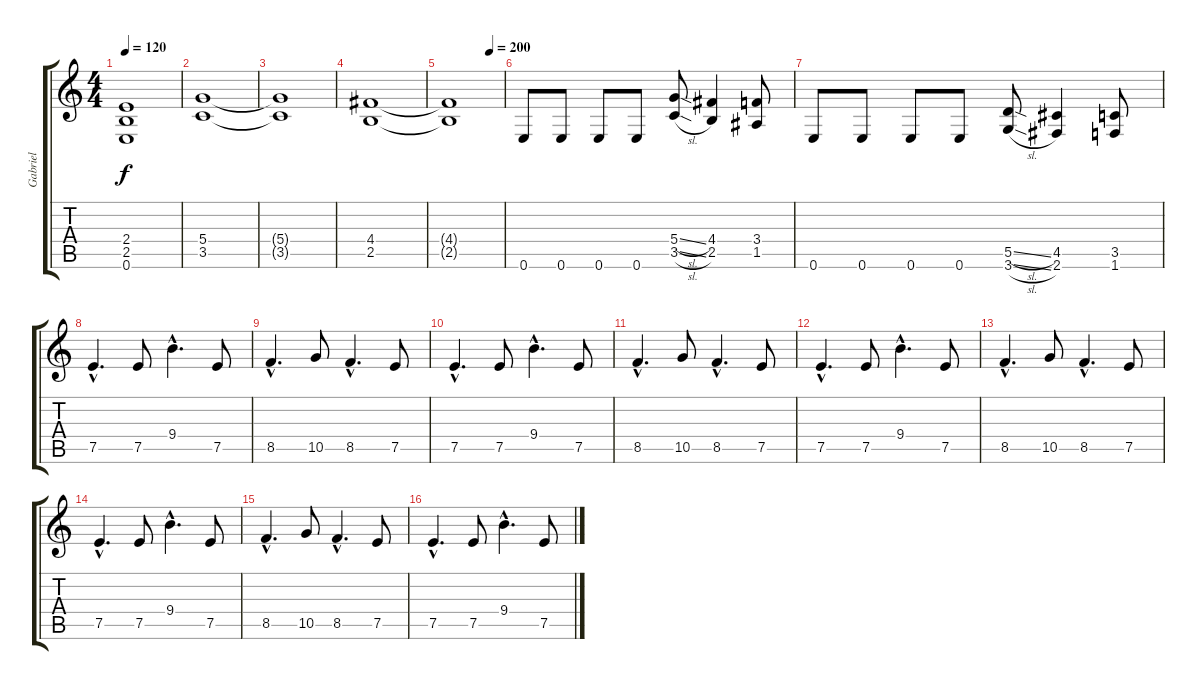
\track ("Gabriel" "Gabriel") {instrument overdrivenguitar}
\staff {score tabs}
\tuning (E4 B3 G3 D3 A2 E2) {hide}
\ts (4 4)
\tempo 120
\clef g2
\ks c
(2.4{t} 2.5{t} 0.6{t}).1{dy f} |
(5.4 3.5).1 |
(5.4{t} 3.5{t}).1 |
(4.4 2.5).1 |
\tempo (200 0.75)
(4.4{t} 2.5{t}).1 |
0.6.8 0.6.8 0.6.8 0.6.8 (5.4{sl} 3.5{sl}).8 (4.4 2.5).4 (3.4 1.5).8 |
0.6.8 0.6.8 0.6.8 0.6.8 (5.5{sl} 3.6{sl}).8 (4.5 2.6).4 (3.5 1.6).8 |
7.5{hac}.4{d} 7.5.8 9.4{hac}.4{d} 7.5.8 |
8.5{hac}.4{d} 10.5.8 8.5{hac}.4{d} 7.5.8 |
7.5{hac}.4{d} 7.5.8 9.4{hac}.4{d} 7.5.8 |
8.5{hac}.4{d} 10.5.8 8.5{hac}.4{d} 7.5.8 |
7.5{hac}.4{d} 7.5.8 9.4{hac}.4{d} 7.5.8 |
8.5{hac}.4{d} 10.5.8 8.5{hac}.4{d} 7.5.8 |
7.5{hac}.4{d} 7.5.8 9.4{hac}.4{d} 7.5.8 |
8.5{hac}.4{d} 10.5.8 8.5{hac}.4{d} 7.5.8 |
7.5{hac}.4{d} 7.5.8 9.4{hac}.4{d} 7.5.8
